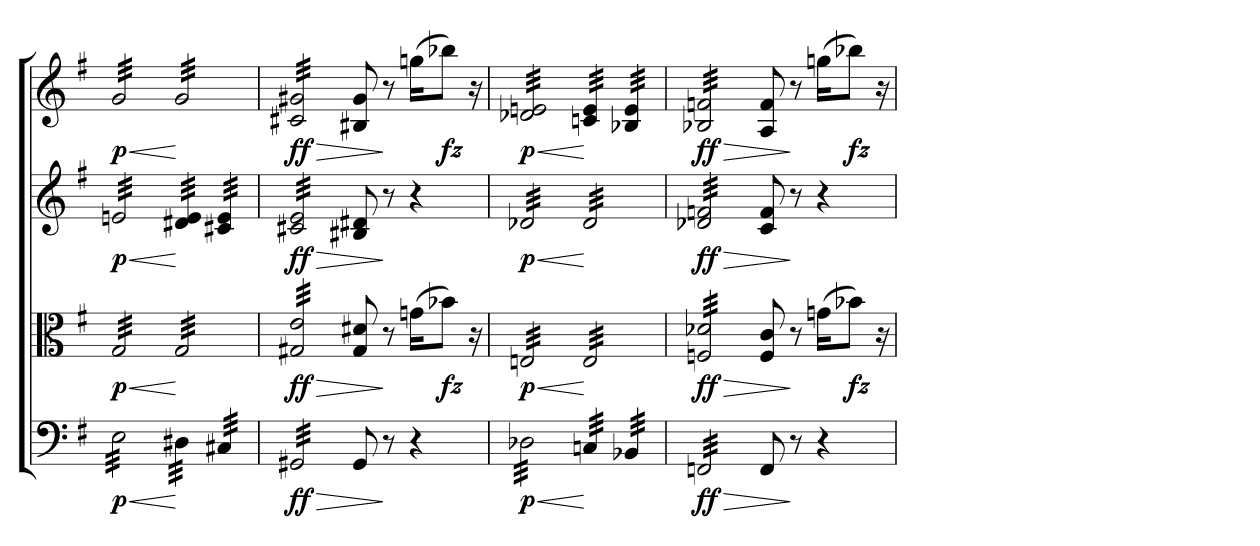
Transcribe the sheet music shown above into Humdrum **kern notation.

**kern	**dynam	**kern	**dynam	**kern	**dynam	**kern	**dynam
*part4	*part4	*part3	*part3	*part2	*part2	*part1	*part1
*staff4	*staff4	*staff3	*staff3	*staff2	*staff2	*staff1	*staff1
*clefF4	*	*clefC3	*	*clefG2	*	*clefG2	*
*k[f#]	*	*k[f#]	*	*k[f#]	*	*k[f#]	*
=	=	=	=	=	=	=	=
!	!LO:HP:b	!	!LO:HP:b	!	!LO:HP:b	!	!LO:HP:b
*tremolo	*	*	*	*	*	*	*
*	*	*tremolo	*	*	*	*	*
*	*	*	*	*tremolo	*	*	*
*	*	*	*	*	*	*tremolo	*
32ELLL	< p	32GLLL	< p	32enLLL	< p	32gLLL	< p
32E	.	32G	.	32en	.	32g	.
32E	.	32G	.	32en	.	32g	.
32E	.	32G	.	32en	.	32g	.
32E	.	32G	.	32en	.	32g	.
32E	.	32G	.	32en	.	32g	.
32E	.	32G	.	32en	.	32g	.
32E	.	32G	.	32en	.	32g	.
32E	.	32G	.	32en	.	32g	.
32E	.	32G	.	32en	.	32g	.
32E	.	32G	.	32en	.	32g	.
32E	.	32G	.	32en	.	32g	.
32E	.	32G	.	32en	.	32g	.
32E	.	32G	.	32en	.	32g	.
32E	.	32G	.	32en	.	32g	.
32EJJJ	.	32GJJJ	.	32enJJJ	.	32gJJJ	.
32D#XLLL	[	32GLLL	[	32e 32d#XLLL	[	32gLLL	[
32D#X	.	32G	.	32e 32d#X	.	32g	.
32D#X	.	32G	.	32e 32d#X	.	32g	.
32D#X	.	32G	.	32e 32d#X	.	32g	.
32D#X	.	32G	.	32e 32d#X	.	32g	.
32D#X	.	32G	.	32e 32d#X	.	32g	.
32D#X	.	32G	.	32e 32d#X	.	32g	.
32D#XJJJ	.	32G	.	32e 32d#XJJJ	.	32g	.
32C#XLLL	.	32G	.	32e 32c#XLLL	.	32g	.
32C#X	.	32G	.	32e 32c#X	.	32g	.
32C#X	.	32G	.	32e 32c#X	.	32g	.
32C#X	.	32G	.	32e 32c#X	.	32g	.
32C#X	.	32G	.	32e 32c#X	.	32g	.
32C#X	.	32G	.	32e 32c#X	.	32g	.
32C#X	.	32G	.	32e 32c#X	.	32g	.
32C#XJJJ	.	32GJJJ	.	32e 32c#XJJJ	.	32gJJJ	.
=	=	=	=	=	=	=	=
!	!LO:HP:b	!	!LO:HP:b	!	!LO:HP:b	!	!LO:HP:b
32GG#XLLL	> ff	32e 32G#XLLL	> ff	32e 32c#XLLL	> ff	32g#X 32c#XLLL	> ff
32GG#X	.	32e 32G#X	.	32e 32c#X	.	32g#X 32c#X	.
32GG#X	.	32e 32G#X	.	32e 32c#X	.	32g#X 32c#X	.
32GG#X	.	32e 32G#X	.	32e 32c#X	.	32g#X 32c#X	.
32GG#X	.	32e 32G#X	.	32e 32c#X	.	32g#X 32c#X	.
32GG#X	.	32e 32G#X	.	32e 32c#X	.	32g#X 32c#X	.
32GG#X	.	32e 32G#X	.	32e 32c#X	.	32g#X 32c#X	.
32GG#X	.	32e 32G#X	.	32e 32c#X	.	32g#X 32c#X	.
32GG#X	.	32e 32G#X	.	32e 32c#X	.	32g#X 32c#X	.
32GG#X	.	32e 32G#X	.	32e 32c#X	.	32g#X 32c#X	.
32GG#X	.	32e 32G#X	.	32e 32c#X	.	32g#X 32c#X	.
32GG#X	.	32e 32G#X	.	32e 32c#X	.	32g#X 32c#X	.
32GG#X	.	32e 32G#X	.	32e 32c#X	.	32g#X 32c#X	.
32GG#X	.	32e 32G#X	.	32e 32c#X	.	32g#X 32c#X	.
32GG#X	.	32e 32G#X	.	32e 32c#X	.	32g#X 32c#X	.
32GG#XJJJ	.	32e 32G#XJJJ	.	32e 32c#XJJJ	.	32g#X 32c#XJJJ	.
*	*	*	*	*	*	*Xtremolo	*
*	*	*	*	*Xtremolo	*	*	*
*	*	*Xtremolo	*	*	*	*	*
*Xtremolo	*	*	*	*	*	*	*
8GG#	.	8d#X 8G#	.	8d#X 8B#X	.	8g# 8B#X	.
8r	]	8r	]	8r	]	8r	]
4r	.	(16gnKL	.	4r	.	(16ggnKL	.
.	.	8b-XJ)	fz	.	.	8bb-XJ)	fz
.	.	16r	.	.	.	16r	.
=	=	=	=	=	=	=	=
!	!LO:HP:b	!	!LO:HP:b	!	!LO:HP:b	!	!LO:HP:b
*tremolo	*	*	*	*	*	*	*
*	*	*tremolo	*	*	*	*	*
*	*	*	*	*tremolo	*	*	*
*	*	*	*	*	*	*tremolo	*
32D-XLLL	< p	32EnLLL	< p	32d-XLLL	< p	32en 32d-XLLL	< p
32D-X	.	32En	.	32d-X	.	32en 32d-X	.
32D-X	.	32En	.	32d-X	.	32en 32d-X	.
32D-X	.	32En	.	32d-X	.	32en 32d-X	.
32D-X	.	32En	.	32d-X	.	32en 32d-X	.
32D-X	.	32En	.	32d-X	.	32en 32d-X	.
32D-X	.	32En	.	32d-X	.	32en 32d-X	.
32D-X	.	32En	.	32d-X	.	32en 32d-X	.
32D-X	.	32En	.	32d-X	.	32en 32d-X	.
32D-X	.	32En	.	32d-X	.	32en 32d-X	.
32D-X	.	32En	.	32d-X	.	32en 32d-X	.
32D-X	.	32En	.	32d-X	.	32en 32d-X	.
32D-X	.	32En	.	32d-X	.	32en 32d-X	.
32D-X	.	32En	.	32d-X	.	32en 32d-X	.
32D-X	.	32En	.	32d-X	.	32en 32d-X	.
32D-XJJJ	.	32EnJJJ	.	32d-XJJJ	.	32en 32d-XJJJ	.
32CnLLL	[	32ELLL	[	32d-LLL	[	32e 32cnLLL	[
32Cn	.	32E	.	32d-	.	32e 32cn	.
32Cn	.	32E	.	32d-	.	32e 32cn	.
32Cn	.	32E	.	32d-	.	32e 32cn	.
32Cn	.	32E	.	32d-	.	32e 32cn	.
32Cn	.	32E	.	32d-	.	32e 32cn	.
32Cn	.	32E	.	32d-	.	32e 32cn	.
32CnJJJ	.	32E	.	32d-	.	32e 32cnJJJ	.
32BB-XLLL	.	32E	.	32d-	.	32e 32B-XLLL	.
32BB-X	.	32E	.	32d-	.	32e 32B-X	.
32BB-X	.	32E	.	32d-	.	32e 32B-X	.
32BB-X	.	32E	.	32d-	.	32e 32B-X	.
32BB-X	.	32E	.	32d-	.	32e 32B-X	.
32BB-X	.	32E	.	32d-	.	32e 32B-X	.
32BB-X	.	32E	.	32d-	.	32e 32B-X	.
32BB-XJJJ	.	32EJJJ	.	32d-JJJ	.	32e 32B-XJJJ	.
=	=	=	=	=	=	=	=
!	!LO:HP:b	!	!LO:HP:b	!	!LO:HP:b	!	!LO:HP:b
32FFnLLL	> ff	32d-X 32FnLLL	> ff	32fn 32d-XLLL	> ff	32fn 32B-XLLL	> ff
32FFn	.	32d-X 32Fn	.	32fn 32d-X	.	32fn 32B-X	.
32FFn	.	32d-X 32Fn	.	32fn 32d-X	.	32fn 32B-X	.
32FFn	.	32d-X 32Fn	.	32fn 32d-X	.	32fn 32B-X	.
32FFn	.	32d-X 32Fn	.	32fn 32d-X	.	32fn 32B-X	.
32FFn	.	32d-X 32Fn	.	32fn 32d-X	.	32fn 32B-X	.
32FFn	.	32d-X 32Fn	.	32fn 32d-X	.	32fn 32B-X	.
32FFn	.	32d-X 32Fn	.	32fn 32d-X	.	32fn 32B-X	.
32FFn	.	32d-X 32Fn	.	32fn 32d-X	.	32fn 32B-X	.
32FFn	.	32d-X 32Fn	.	32fn 32d-X	.	32fn 32B-X	.
32FFn	.	32d-X 32Fn	.	32fn 32d-X	.	32fn 32B-X	.
32FFn	.	32d-X 32Fn	.	32fn 32d-X	.	32fn 32B-X	.
32FFn	.	32d-X 32Fn	.	32fn 32d-X	.	32fn 32B-X	.
32FFn	.	32d-X 32Fn	.	32fn 32d-X	.	32fn 32B-X	.
32FFn	.	32d-X 32Fn	.	32fn 32d-X	.	32fn 32B-X	.
32FFnJJJ	.	32d-X 32FnJJJ	.	32fn 32d-XJJJ	.	32fn 32B-XJJJ	.
*	*	*	*	*	*	*Xtremolo	*
*	*	*	*	*Xtremolo	*	*	*
*	*	*Xtremolo	*	*	*	*	*
*Xtremolo	*	*	*	*	*	*	*
8FF	.	8c 8F	.	8f 8c	.	8f 8A	.
8r	]	8r	]	8r	]	8r	]
4r	.	(16gnKL	.	4r	.	(16ggnKL	.
.	.	8b-XJ)	fz	.	.	8bb-XJ)	fz
.	.	16r	.	.	.	16r	.
=	=	=	=	=	=	=	=
*-	*-	*-	*-	*-	*-	*-	*-
